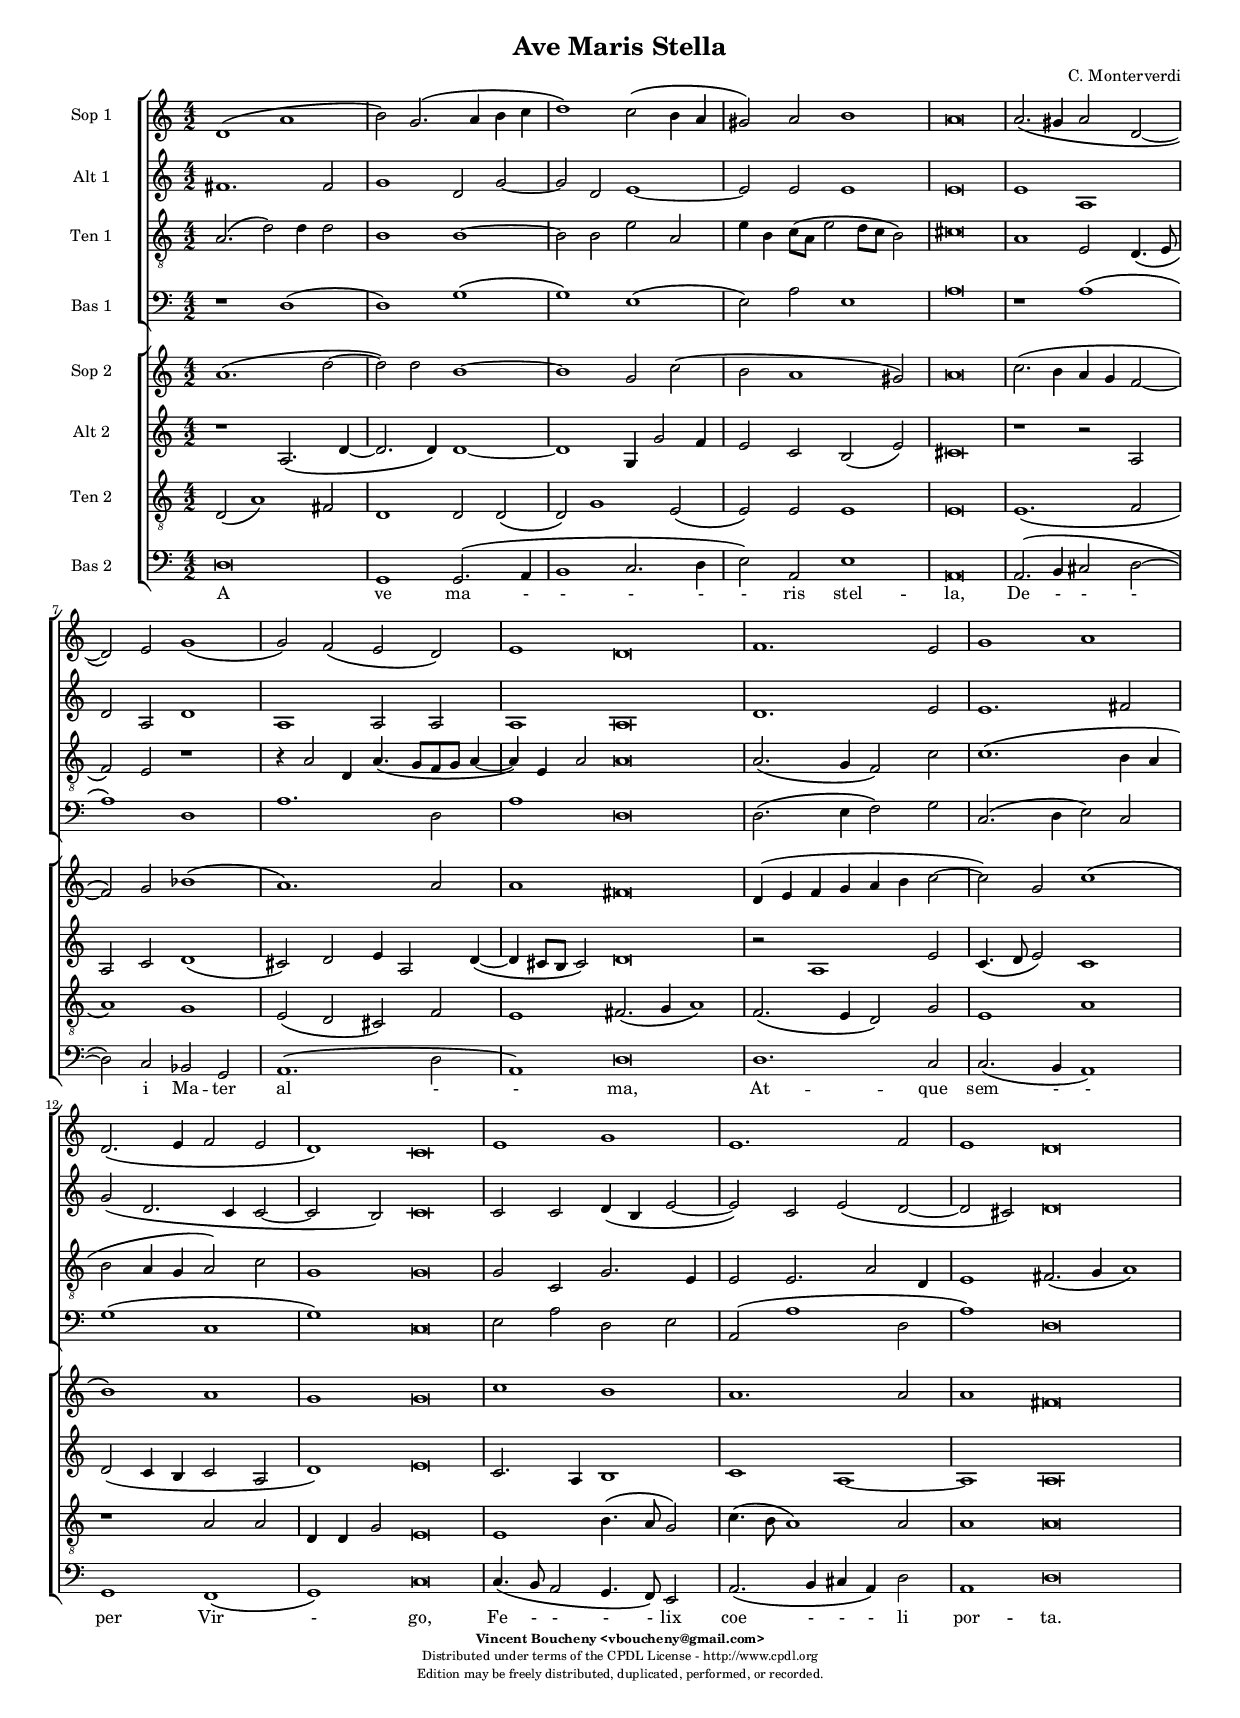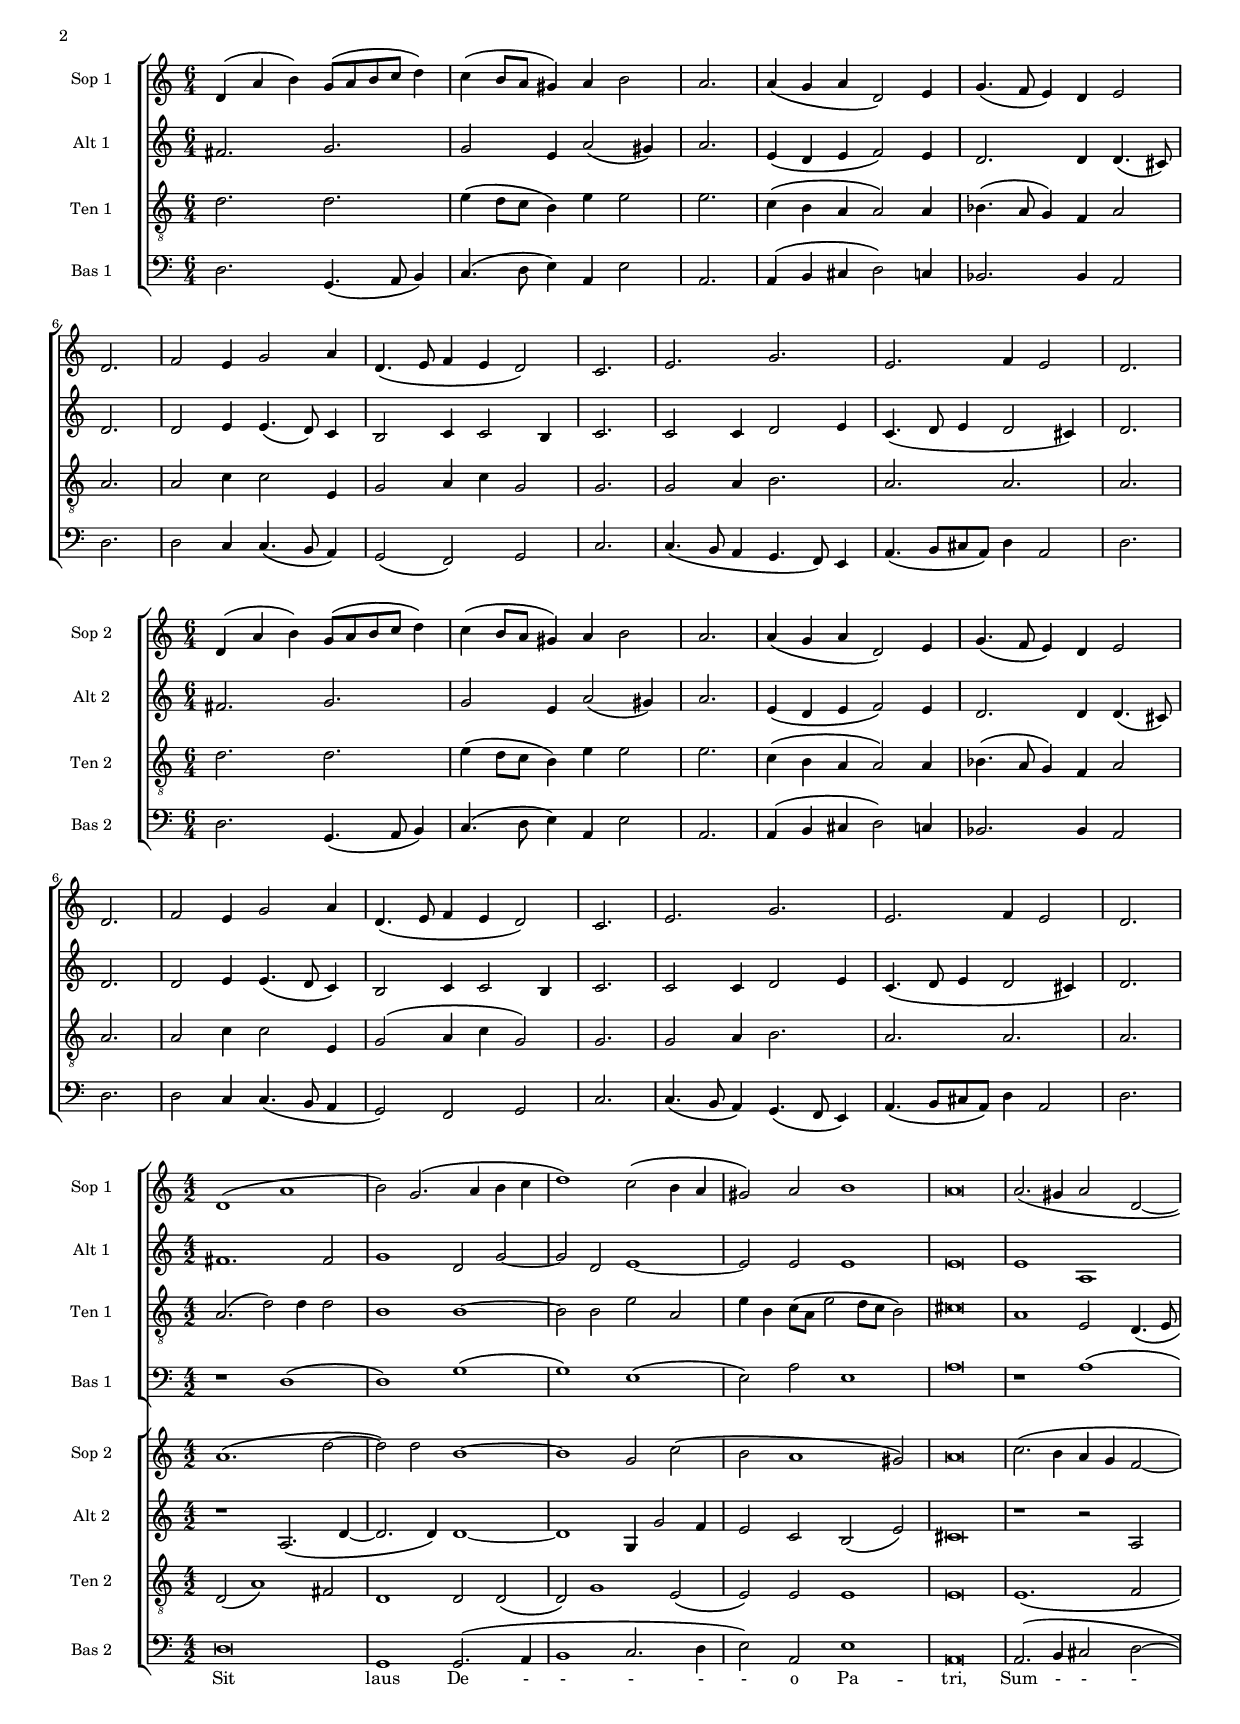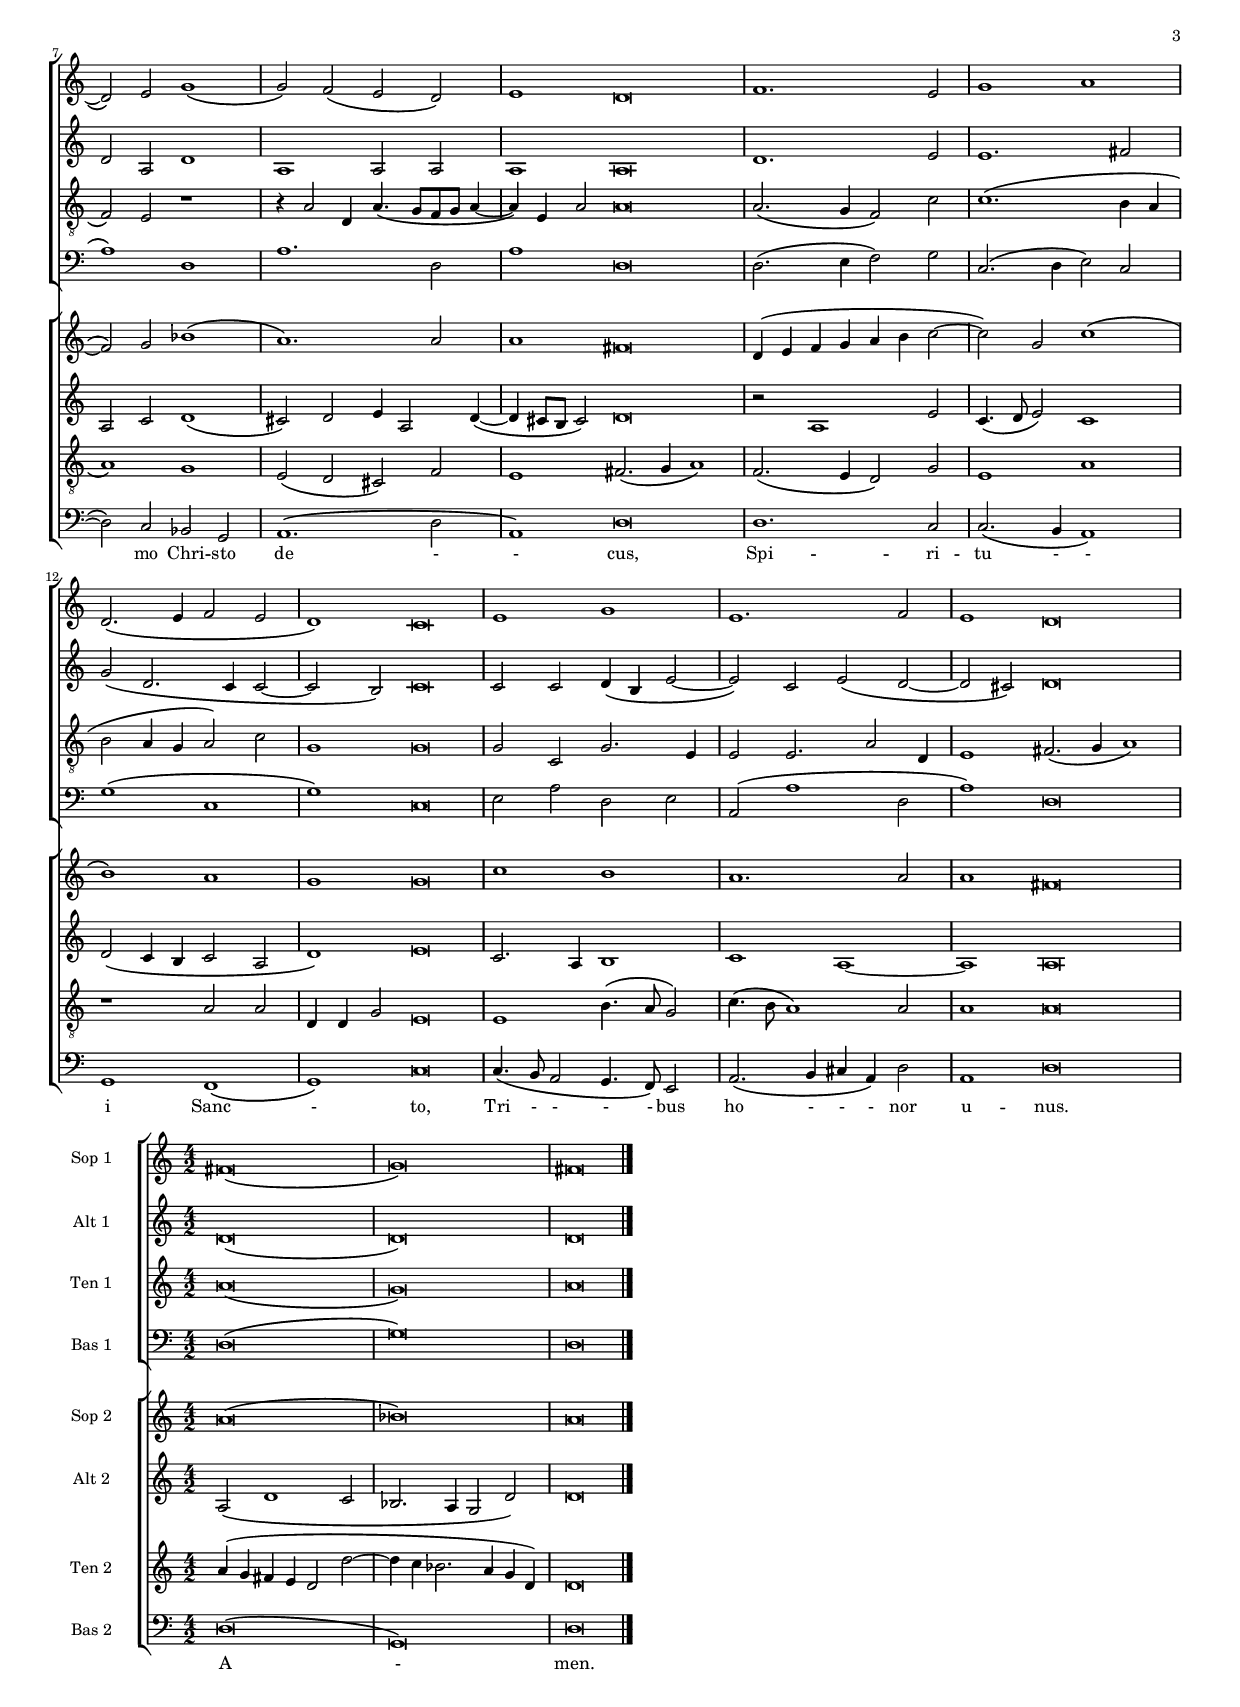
%
% Ave Maris Stella
% (C) CPDL - V0.1
%
#(set-global-staff-size 14)
\paper {
#(set-paper-size "a4")
top-margin = 5\mm
bottom-margin = 10\mm
after-title-space = 5\mm
before-title-space = 0\mm
head-separation = 0\mm
left-margin = 10\mm
right-margin = 10\mm
}
\version "2.10.33"
\header {
title = "Ave Maris Stella"
composer = "C. Monterverdi"
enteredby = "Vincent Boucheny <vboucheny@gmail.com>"
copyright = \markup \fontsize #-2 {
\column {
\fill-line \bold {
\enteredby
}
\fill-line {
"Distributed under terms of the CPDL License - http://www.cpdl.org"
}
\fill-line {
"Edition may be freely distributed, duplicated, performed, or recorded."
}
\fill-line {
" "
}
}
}
}

globalVoice = { \time 4/2 \autoBeamOff }

% SOPRANO

sopraaVoiceVerseA =  \new Voice = "sopraaVoiceVerseA" {
\relative c'' {
\clef treble
\globalVoice

d,1\( a'
b2\) g2.\( a4 b c
d1\) c2\( b4 a
gis2\) a b1
a\breve

a2.\( gis4 a2 d,~
d \) e g1\(
g2\) f\( e d\)

\override Staff.TimeSignature #'stencil = ##f
\time 6/2

e1 d\breve

\override Staff.TimeSignature #'stencil = ##f
\time 4/2

f1. e2
g1 a
d,2.\( e4 f2 e

\override Staff.TimeSignature #'stencil = ##f
\time 6/2

d1\) c\breve

\override Staff.TimeSignature #'stencil = ##f
\time 4/2

e1 g
e1. f2

\override Staff.TimeSignature #'stencil = ##f
\time 6/2

e1 d\breve
}
}

soprabVoiceVerseA =  \new Voice = "soprabVoiceVerseA" {
\relative c'' {
\clef treble
\globalVoice

a1.\( d2~
d\) d b1~
b g2 c2\(
b a1 gis2\)
a\breve

c2.\( b4 a g f2~
f\) g bes1\(
a1.\) a2

\override Staff.TimeSignature #'stencil = ##f
\time 6/2

a1 fis\breve

\override Staff.TimeSignature #'stencil = ##f
\time 4/2

d4\( e f g a b c2~
c\) g c1\(
b\) a

\override Staff.TimeSignature #'stencil = ##f
\time 6/2

g g\breve

\override Staff.TimeSignature #'stencil = ##f
\time 4/2

c1 b
a1. a2

\override Staff.TimeSignature #'stencil = ##f
\time 6/2

a1 fis\breve

}
}

sopraVoiceVerseB = \new Voice = "sopraVoiceVerseB" {
\relative c'' {
\clef treble
\globalVoice

\time 6/4

d,4\( a' b\) g8[\( a b c] d4\)
c\( b8[ a] gis4\) a b2

\override Staff.TimeSignature #'stencil = ##f
\time 3/4

a2.

\override Staff.TimeSignature #'stencil = ##f
\time 6/4

a4\( g a d,2\) e4
g4.\( f8 e4\) d e2

\override Staff.TimeSignature #'stencil = ##f
\time 3/4

d2.

\override Staff.TimeSignature #'stencil = ##f
\time 6/4

f2 e4 g2 a4
d,4.\( e8 f4 e d2\)

\override Staff.TimeSignature #'stencil = ##f
\time 3/4

c2.

\override Staff.TimeSignature #'stencil = ##f
\time 6/4

e2. g
e f4 e2

\override Staff.TimeSignature #'stencil = ##f
\time 3/4

d2.

}
}

sopraaVoiceFinale = \new Voice = "sopraaVoiceFinale" {
\relative c'' {
\clef treble
\globalVoice

fis,\breve\( g\) fis

\bar "|."
}
}

soprabVoiceFinale = \new Voice = "soprabVoiceFinale" {
\relative c'' {
\clef treble
\globalVoice

a\breve\( bes\) a

\bar "|."
}
}

% ALTO

altoaVoiceVerseA =  \new Voice = "altoaVoiceVerseA" {
\relative c'  {
\clef treble
\globalVoice

fis1. fis2
g1 d2 g2~
g d e1~
e2 e e1
e\breve

e1 a,
d2 a d1
a a2 a

\override Staff.TimeSignature #'stencil = ##f
\time 6/2

a1 a\breve

\override Staff.TimeSignature #'stencil = ##f
\time 4/2

d1. e2
e1. fis2
g\( d2. c4 c2~

\override Staff.TimeSignature #'stencil = ##f
\time 6/2

c2 b\) c\breve

\override Staff.TimeSignature #'stencil = ##f
\time 4/2

c2 c d4\( b e2~
e\) c e\( d~

\override Staff.TimeSignature #'stencil = ##f
\time 6/2

d cis\) d\breve
}
}

altobVoiceVerseA =  \new Voice = "altobVoiceVerseA" {
\relative c'' {
\clef treble
\globalVoice

r1 a,2.\( d4~
d2. d4\) d1~
d g,4 g'2 f4
e2 c b\( e\)
cis\breve

r1 r2 a
a c d1\(
cis2\) d e4 a,2 d4~\(

\override Staff.TimeSignature #'stencil = ##f
\time 6/2

d cis8[ b] cis2\) d\breve

\override Staff.TimeSignature #'stencil = ##f
\time 4/2

r2 a1 e'2
c4.\( d8 e2\) c1
d2\( c4 b c2 a

\override Staff.TimeSignature #'stencil = ##f
\time 6/2

d1\) e\breve

\override Staff.TimeSignature #'stencil = ##f
\time 4/2

c2. a4 b1
c1 a~

\override Staff.TimeSignature #'stencil = ##f
\time 6/2

a a\breve
}
}

altoVoiceVerseB = \new Voice = "altoVoiceVerseB" {
\relative c'' {
\clef treble
\globalVoice

\time 6/4

fis,2. g
g2 e4 a2\( gis4\)

\override Staff.TimeSignature #'stencil = ##f
\time 3/4

a2.

\override Staff.TimeSignature #'stencil = ##f
\time 6/4

e4\( d e f2\) e4
d2. d4 d4.\( cis8\)

\override Staff.TimeSignature #'stencil = ##f
\time 3/4

d2.

\override Staff.TimeSignature #'stencil = ##f
\time 6/4

d2 e4 e4.\( d8\) c4
b2 c4 c2 b4

\override Staff.TimeSignature #'stencil = ##f
\time 3/4

c2.

\override Staff.TimeSignature #'stencil = ##f
\time 6/4

c2 c4 d2 e4
c4.\( d8 e4 d2 cis4\)

\override Staff.TimeSignature #'stencil = ##f
\time 3/4

d2.
}
}

altoVoiceVerseC = \new Voice = "altoVoiceVerseC" {
\relative c'' {
\clef treble
\globalVoice

\time 6/4

fis,2. g
g2 e4 a2\( gis4\)

\override Staff.TimeSignature #'stencil = ##f
\time 3/4

a2.

\override Staff.TimeSignature #'stencil = ##f
\time 6/4

e4\( d e f2\) e4
d2. d4 d4.\( cis8\)

\override Staff.TimeSignature #'stencil = ##f
\time 3/4

d2.

\override Staff.TimeSignature #'stencil = ##f
\time 6/4

d2 e4 e4.\( d8 c4\)
b2 c4 c2 b4

\override Staff.TimeSignature #'stencil = ##f
\time 3/4

c2.

\override Staff.TimeSignature #'stencil = ##f
\time 6/4

c2 c4 d2 e4
c4.\( d8 e4 d2 cis4\)

\override Staff.TimeSignature #'stencil = ##f
\time 3/4

d2.
}
}

altoaVoiceFinale = \new Voice = "altoaVoiceFinale" {
\relative c'' {
\clef treble
\globalVoice

d,\breve\( d\) d

\bar "|."
}
}

altobVoiceFinale = \new Voice = "altobVoiceFinale" {
\relative c'' {
\clef treble
\globalVoice

a,2\( d1 c2
bes2. a4 g2 d'\)
d\breve

\bar "|."
}
}

% TENOR

tenoraVoiceVerseA =  \new Voice = "tenoraVoiceVerseA" {
\relative c' {
\clef "G_8"
\globalVoice

\time 6/4

a2.\( d2\) d4 d2
b1 b~
b2 b e a,
e'4 b c8\([ a] e'2 d8[ c] b2\)
cis\breve

a1 e2 d4.\( e8
f2\) e r1
r4 a2 d,4 a'4.\( g8[ f g] a4~

\override Staff.TimeSignature #'stencil = ##f
\time 6/2

a\) e a2 a\breve

\override Staff.TimeSignature #'stencil = ##f
\time 4/2

a2.\( g4 f2\) c'
c1.\( b4 a
b2 a4 g a2\) c

\override Staff.TimeSignature #'stencil = ##f
\time 6/2

g1 g\breve

\override Staff.TimeSignature #'stencil = ##f
\time 4/2

g2 c, g'2. e4
e2 e2. a2 d,4

\override Staff.TimeSignature #'stencil = ##f
\time 18/2

e1 fis2.\( g4 a1\)

}
}

tenorbVoiceVerseA =  \new Voice = "tenorbVoiceVerseA" {
\relative c' {
\clef "G_8"
\globalVoice

d,2\( a'1\) fis2
d1 d2 d\(
d\) g1 e2\(
e\) e e1
e\breve

e1.\( f2
a1\) g
e2\( d cis\) f

\override Staff.TimeSignature #'stencil = ##f
\time 6/2

e1 fis2.\( g4 a1\)

\override Staff.TimeSignature #'stencil = ##f
\time 4/2

f2.\( e4 d2\) g
e1 a
r a2 a

\override Staff.TimeSignature #'stencil = ##f
\time 6/4

d,4 d g2 e\breve

\override Staff.TimeSignature #'stencil = ##f
\time 4/2

e1 b'4.\( a8 g2\)
c4.\( b8 a1\) a2

\override Staff.TimeSignature #'stencil = ##f
\time 6/2

a1 a\breve

\time 6/4
}
}

tenorVoiceVerseB = \new Voice = "tenorVoiceVerseB" {
\relative c' {
\clef "G_8"
\globalVoice

\time 6/4

d2. d
e4\( d8[ c] b4\) e e2

\override Staff.TimeSignature #'stencil = ##f
\time 3/4

e2.

\override Staff.TimeSignature #'stencil = ##f
\time 6/4

c4\( b a a2\) a4
bes4.\( a8 g4\) f a2

\override Staff.TimeSignature #'stencil = ##f
\time 3/4

a2.

\override Staff.TimeSignature #'stencil = ##f
\time 6/4

a2 c4 c2 e,4
g2 a4 c g2

\override Staff.TimeSignature #'stencil = ##f
\time 3/4

g2.

\override Staff.TimeSignature #'stencil = ##f
\time 6/4

g2 a4 b2.
a a

\override Staff.TimeSignature #'stencil = ##f
\time 3/4

a
}
}

tenorVoiceVerseC = \new Voice = "tenorVoiceVerseC" {
\relative c' {
\clef "G_8"
\globalVoice

\time 6/4

d2. d
e4\( d8[ c] b4\) e e2

\override Staff.TimeSignature #'stencil = ##f
\time 3/4

e2.

\override Staff.TimeSignature #'stencil = ##f
\time 6/4

c4\( b a a2\) a4
bes4.\( a8 g4\) f a2

\override Staff.TimeSignature #'stencil = ##f
\time 3/4

a2.

\override Staff.TimeSignature #'stencil = ##f
\time 6/4

a2 c4 c2 e,4
g2\( a4 c g2\)

\override Staff.TimeSignature #'stencil = ##f
\time 3/4

g2.

\override Staff.TimeSignature #'stencil = ##f
\time 6/4

g2 a4 b2.
a a

\override Staff.TimeSignature #'stencil = ##f
\time 3/4

a
}
}

tenoraVoiceFinale = \new Voice = "tenoraVoiceFinale" {
\relative c' {
\clef treble
\globalVoice

a'\breve\( g\) a

\bar "|."
}
}

tenorbVoiceFinale = \new Voice = "tenorbVoiceFinale" {
\relative c' {
\clef treble
\globalVoice

a'4\(g fis e d2 d'~
d4 c bes2. a4 g d\)
d\breve

\bar "|."
}
}

% BASS

bassaVoiceVerseA =  \new Voice = "bassaVoiceVerseA" {
\relative c {
\clef "bass"
\globalVoice

r1 d\(
d\) g\(
g\) e\(
e2\) a e1
a\breve

r1 a\(
a\) d,
a'1. d,2

\override Staff.TimeSignature #'stencil = ##f
\time 6/2

a'1 d,\breve

\override Staff.TimeSignature #'stencil = ##f
\time 4/2

d2.\( e4 f2\) g
c,2.\( d4 e2\) c
g'1\( c,

\override Staff.TimeSignature #'stencil = ##f
\time 6/2

g'\) c,\breve

\override Staff.TimeSignature #'stencil = ##f
\time 4/2

e2 a d, e
a,\( a'1 d,2

\override Staff.TimeSignature #'stencil = ##f
\time 6/2

a'1\) d,\breve

\time 6/4

}
}

bassbVoiceVerseA =  \new Voice = "bassbVoiceVerseA" {
\relative c {
\clef "bass"
\globalVoice

d\breve
g,1 g2.\( a4
b1 c2. d4
e2\) a,2 e'1
a,\breve

a2.\( b4 cis2 d2~
d\) c bes g
a1.\( d2

\override Staff.TimeSignature #'stencil = ##f
\time 6/2

a1\) d\breve

\override Staff.TimeSignature #'stencil = ##f
\time 4/2

d1. c2
c2.\( b4 a1\)
g f\(

\override Staff.TimeSignature #'stencil = ##f
\time 6/2

g\) c\breve

\override Staff.TimeSignature #'stencil = ##f
\time 4/2

c4.\( b8 a2 g4. f8\) e2
a2.\( b4 cis a\) d2

\override Staff.TimeSignature #'stencil = ##f
\time 6/2

a1 d\breve

\time 6/4
}
}

bassVoiceVerseB = \new Voice = "bassVoiceVerseB" {
\relative c' {
\clef "bass"
\globalVoice

\time 6/4

d,2. g,4.\( a8 b4\)
c4.\( d8 e4\) a, e'2

\override Staff.TimeSignature #'stencil = ##f
\time 3/4

a,2.

\override Staff.TimeSignature #'stencil = ##f
\time 6/4

a4\( b cis d2\) c4
bes2. bes4 a2

\override Staff.TimeSignature #'stencil = ##f
\time 3/4

d2.

\override Staff.TimeSignature #'stencil = ##f
\time 6/4

d2 c4 c4.\( b8 a4\)
g2\( f\) g

\override Staff.TimeSignature #'stencil = ##f
\time 3/4

c2.

\override Staff.TimeSignature #'stencil = ##f
\time 6/4

c4.\( b8 a4 g4. f8\) e4
a4.\( b8[ cis a]\) d4 a2

\override Staff.TimeSignature #'stencil = ##f
\time 3/4

d2.

}
}

bassVoiceVerseC = \new Voice = "bassVoiceVerseC" {
\relative c' {
\clef "bass"
\globalVoice

\time 6/4

d,2. g,4.\( a8 b4\)
c4.\( d8 e4\) a, e'2

\override Staff.TimeSignature #'stencil = ##f
\time 3/4

a,2.

\override Staff.TimeSignature #'stencil = ##f
\time 6/4

a4\( b cis d2\) c4
bes2. bes4 a2

\override Staff.TimeSignature #'stencil = ##f
\time 3/4

d2.

\override Staff.TimeSignature #'stencil = ##f
\time 6/4

d2 c4 c4.\( b8 a4
g2\) f g

\override Staff.TimeSignature #'stencil = ##f
\time 3/4

c2.

\override Staff.TimeSignature #'stencil = ##f
\time 6/4

c4.\( b8 a4\) g4.\( f8 e4\)
a4.\( b8[ cis a]\) d4 a2

\override Staff.TimeSignature #'stencil = ##f
\time 3/4

d2.
}
}

bassaVoiceFinale = \new Voice = "bassaVoiceFinale" {
\relative c' {
\clef "bass"
\globalVoice

d,\breve\( g\) d

\bar "|."
}
}

bassbVoiceFinale = \new Voice = "bassbVoiceFinale" {
\relative c' {
\clef "bass"
\globalVoice

d,\breve\( g,\) d'

\bar "|."
}
}

%
% STAFFS
%

% VERSE 1

sopraaStaffVerseA = \new Staff = "sopraaStaffVerseA" {
\set Staff.midiInstrument = #"recorder"
\set Staff.instrumentName = #"Sop 1"
<<
\sopraaVoiceVerseA
>>
}

soprabStaffVerseA = \new Staff = "soprabStaffVerseA" {
\set Staff.midiInstrument = #"recorder"
\set Staff.instrumentName = #"Sop 2"
<<
\soprabVoiceVerseA
>>
}

altoaStaffVerseA = \new Staff = "altoaStaffVerseA" {
\set Staff.midiInstrument = #"recorder"
\set Staff.instrumentName = #"Alt 1"
<<
\altoaVoiceVerseA
>>
}

altobStaffVerseA = \new Staff = "altobStaffVerseA" {
\set Staff.midiInstrument = #"recorder"
\set Staff.instrumentName = #"Alt 2"
<<
\altobVoiceVerseA
>>
}

tenoraStaffVerseA = \new Staff = "tenoraStaffVerseA" {
\set Staff.midiInstrument = #"recorder"
\set Staff.instrumentName = #"Ten 1"
<<
\tenoraVoiceVerseA
>>
}

tenorbStaffVerseA = \new Staff = "tenorbStaffVerseA" {
\set Staff.midiInstrument = #"recorder"
\set Staff.instrumentName = #"Ten 2"
<<
\tenorbVoiceVerseA
>>
}

bassaStaffVerseA = \new Staff = "bassaStaffVerseA" {
\set Staff.midiInstrument = #"recorder"
\set Staff.instrumentName = #"Bas 1"
<<
\bassaVoiceVerseA
>>
}

bassbStaffVerseA = \new Staff = "bassbStaffVerseA" {
\set Staff.midiInstrument = #"acoustic grand"
\set Staff.instrumentName = #"Bas 2"
<<
\bassbVoiceVerseA
>>
}

% VERSE 2

sopraStaffVerseB = \new Staff = "sopraStaffVerseB" {
\set Staff.midiInstrument = #"recorder"
\set Staff.instrumentName = #"Sop 1"
<<
\sopraVoiceVerseB
>>
}

altoStaffVerseB = \new Staff = "altoStaffVerseB" {
\set Staff.midiInstrument = #"recorder"
\set Staff.instrumentName = #"Alt 1"
<<
\altoVoiceVerseB
>>
}

tenorStaffVerseB = \new Staff = "tenorStaffVerseB" {
\set Staff.midiInstrument = #"recorder"
\set Staff.instrumentName = #"Ten 1"
<<
\tenorVoiceVerseB
>>
}

bassStaffVerseB = \new Staff = "bassStaffVerseB" {
\set Staff.midiInstrument = #"recorder"
\set Staff.instrumentName = #"Bas 1"
<<
\bassVoiceVerseB
>>
}

% VERSE 3

sopraStaffVerseC = \new Staff = "sopraStaffVerseC" {
\set Staff.midiInstrument = #"recorder"
\set Staff.instrumentName = #"Sop 2"
<<
\sopraVoiceVerseB
>>
}

altoStaffVerseC = \new Staff = "altoStaffVerseC" {
\set Staff.midiInstrument = #"recorder"
\set Staff.instrumentName = #"Alt 2"
<<
\altoVoiceVerseC
>>
}

tenorStaffVerseC = \new Staff = "tenorStaffVerseC" {
\set Staff.midiInstrument = #"recorder"
\set Staff.instrumentName = #"Ten 2"
<<
\tenorVoiceVerseC
>>
}

bassStaffVerseC = \new Staff = "bassStaffVerseC" {
\set Staff.midiInstrument = #"recorder"
\set Staff.instrumentName = #"Bas 2"
<<
\bassVoiceVerseC
>>
}

% VERSE 4

sopraaStaffVerseD = \new Staff = "sopraaStaffVerseD" {
\set Staff.midiInstrument = #"recorder"
\set Staff.instrumentName = #"Sop 1"
<<
\sopraaVoiceVerseA
>>
}

soprabStaffVerseD = \new Staff = "soprabStaffVerseD" {
\set Staff.midiInstrument = #"recorder"
\set Staff.instrumentName = #"Sop 2"
<<
\soprabVoiceVerseA
>>
}

altoaStaffVerseD = \new Staff = "altoaStaffVerseD" {
\set Staff.midiInstrument = #"recorder"
\set Staff.instrumentName = #"Alt 1"
<<
\altoaVoiceVerseA
>>
}

altobStaffVerseD = \new Staff = "altobStaffVerseD" {
\set Staff.midiInstrument = #"recorder"
\set Staff.instrumentName = #"Alt 2"
<<
\altobVoiceVerseA
>>
}

tenoraStaffVerseD = \new Staff = "tenoraStaffVerseD" {
\set Staff.midiInstrument = #"recorder"
\set Staff.instrumentName = #"Ten 1"
<<
\tenoraVoiceVerseA
>>
}

tenorbStaffVerseD = \new Staff = "tenorbStaffVerseD" {
\set Staff.midiInstrument = #"recorder"
\set Staff.instrumentName = #"Ten 2"
<<
\tenorbVoiceVerseA
>>
}

bassaStaffVerseD = \new Staff = "bassaStaffVerseD" {
\set Staff.midiInstrument = #"recorder"
\set Staff.instrumentName = #"Bas 1"
<<
\bassaVoiceVerseA
>>
}

bassbStaffVerseD = \new Staff = "bassbStaffVerseD" {
\set Staff.midiInstrument = #"acoustic grand"
\set Staff.instrumentName = #"Bas 2"
<<
\bassbVoiceVerseA
>>
}

% Finale

sopraaStaffFinale = \new Staff = "sopraaStaffFinale" {
\set Staff.midiInstrument = #"recorder"
\set Staff.instrumentName = #"Sop 1"
<<
\sopraaVoiceFinale
>>
}

soprabStaffFinale = \new Staff = "soprabStaffFinale" {
\set Staff.midiInstrument = #"recorder"
\set Staff.instrumentName = #"Sop 2"
<<
\soprabVoiceFinale
>>
}

altoaStaffFinale = \new Staff = "altoaStaffFinale" {
\set Staff.midiInstrument = #"recorder"
\set Staff.instrumentName = #"Alt 1"
<<
\altoaVoiceFinale
>>
}

altobStaffFinale = \new Staff = "altobStaffFinale" {
\set Staff.midiInstrument = #"recorder"
\set Staff.instrumentName = #"Alt 2"
<<
\altobVoiceFinale
>>
}

tenoraStaffFinale = \new Staff = "tenoraStaffFinale" {
\set Staff.midiInstrument = #"recorder"
\set Staff.instrumentName = #"Ten 1"
<<
\tenoraVoiceFinale
>>
}

tenorbStaffFinale = \new Staff = "tenorbStaffFinale" {
\set Staff.midiInstrument = #"recorder"
\set Staff.instrumentName = #"Ten 2"
<<
\tenorbVoiceFinale
>>
}

bassaStaffFinale = \new Staff = "bassaStaffFinale" {
\set Staff.midiInstrument = #"recorder"
\set Staff.instrumentName = #"Bas 1"
<<
\bassaVoiceFinale
>>
}

bassbStaffFinale = \new Staff = "bassbStaffFinale" {
\set Staff.midiInstrument = #"acoustic grand"
\set Staff.instrumentName = #"Bas 2"
<<
\bassbVoiceFinale
>>
}

%
% Lyrics
%


% SOPRANO

sopraaWords = \lyricmode {
A - -
ve __ _ _ _
_ ma - -
- ris stel --
la,

De - -
- i Ma
- ter __ _ _
al -- ma,

At -- que
sem -- per
Vir - - -
- go,

Fe -- lix
coe -- li
por -- ta.

Su - - mens__ _
il - - lud A --
ve
Ga - - - bri --
e - - lis o --
re,
}

soprabWords = \lyricmode {
A -
ve ma --
ris stel
- - -
la,

De - - -
- i Ma
- ter
al -- ma,

At - - - - - -
que sem
- per
Vir -- go,

Fe -- lix
coe -- lis
por -- ta.
}

sopraWordsVerseB = \lyricmode {
Su - - mens __ _
il - - lud A --
ve

Ga - - - bri --
e - - lis o --
re,

Fun -- da nos in pa - - - -
ce,

Mu -- tans
E -- vae no --
men.
}

sopraWordsVerseC = \lyricmode {
Sol - - ve __ _
vin - - cla re --
is,

Pro - - - fer
lu - - men cae --
cis:

Ma -- la no -- stra
pel - - - -
le,

Bo -- na
cunc -- ta po --
sce.
}

sopraaWordsVerseD = \lyricmode {
Sit __ _
_ laus __ _ _ _
_ De - -
- o Pa --
tri,

Sum - - -
mo Chri
- sto __ _ _
de -- cus,

Spi -- ri --
tu -- i
Sanc - - -
- to,

Tri -- bus
ho -- nor
u -- nus.
}

soprabWordsVerseD = \lyricmode {
Sit __ _
laus De --
o Pa
- - -
tri,

Sum - - -
- mo Chri
- sto
de -- cus,

Spi - - - - -
- ri --
tu - i
Sanc --
to,

Tri -- bus
ho -- nor
u -- nus.
}

% ALTO

altoaWords = \lyricmode {
A --
ve
ma --
ris stel --
la, ma --
ris stel --
la,

De -- i
Ma -- ter al --
ma, Ma -- ter
al -- ma,

At -- que
sem -- per
Vir - - -
- go,

Fe -- lix coe - -
li por -
- ta.
}

altobWords = \lyricmode {
A -
ve ma
ris, a -- ve
ma -- ris stel -
la,

De
- i Ma
- ter al -- ma, al
- - ma,

At -- que
sem - - per
Vir - - - -
- go,

Fe -- lix coe --
lis por
ta,
}

altoWordsVerseB = \lyricmode {
Su -- mens
il -- lud a -
ve

Ga - - - bri --
e -- lis o -
re,

Fun -- da nos __ _ in
pa -- ce, in pa --
ce,

Mu -- tans E -- vae
no - - - -
men.
}

altoWordsVerseC = \lyricmode {
Sol -- ve
vin -- cla re -
is,

Pro - - - fer
lu -- men cae -
cis:

Ma -- la no - -
stra in pel -
le,

Bo -- na cunc -- ta
po - - - -
sce.
}

altoaWordsVerseD = \lyricmode {
Sit laus
De -- o,
sit __
laus De --
o Pa --
tri,

Sum -- mo
Chri -- sto de --
cus, Chri -- sto
de -- cus,

Spi -- ri --
tu -- i
Sanc - - -
- to,

Tri -- bus ho -
- nor u -
- nus.
}

altobWordsVerseD = \lyricmode {
Sit __
_ laus De --
o, sit laus
De -- o Pa -
tri,

Sum
- mo Chri --
sto de -- cus, de -
- - cus,

Spi -- ri --
tu - - i
Sanc - - - -
- to,

Tri -- bus ho
nor u
nus.
}

% TENOR

tenoraWords = \lyricmode {
A - ve ma --
ris stel
la, a -- ve
ma -- ris stel - - -
la,

De -- i Ma -
- ter,
De -- i Ma -
- ter al -- ma,

At - - que
sem - -
- - - - per
Vir -- go,

Fe -- lix coe -- li
por -- ta, coe -- li
por -- ta. __ _ _

}

tenorbWords = \lyricmode {
A - ve
ma -- ris, a
- ve ma
- ris stel
la,

De -
- i
Ma - - ter
al ma, __ _ _

At - - que
sem -- per
at -- que
sem -- per Vir -- go,

Fe -- lix __ _ _
coe - - li
por -- ta.
}

tenorWordsVerseB = \lyricmode {
Su -- mens
il - - lud A --
ve

Ga - - - bri --
e - - lis o --
re,

Fun -- da nos in
pa -- ce, in pa --
ce,

Mu -- tans E -- vae
no --
men.
}

tenorWordsVerseC = \lyricmode {
Sol -- ve
vin - - cla re --
is,

Pro - - - fer
lu - - men cae --
cis:

Ma -- la no -- stra
pel - - -
le,

Bo -- na cunc --
ta po --
sce.
}

tenoraWordsVerseD = \lyricmode {
Sit __ _ laus De --
o Pa --
tri, sit laus
De -- o Pa - - -
tri,

Sum -- mo Chri -
- sto,
sum -- mo Chri -
- sto de -- cus,

Spi - - ri --
tu - -
- - - - i
Sanc -- to,

Tri -- bus ho -- nor
u -- nus, ho -- nor
u -- nus. __ _ _
}

tenorbWordsVerseD = \lyricmode {
Sit __ _ laus
De -- o, sit __
_ laus De
- o Pa --
tri,

Sum -- mo
Chri -- sto
de - - cus,
de -- cus, __ _ _

Spi -- ri -- tu -- i
Sanc -- to.
Spi -- ri --
tu -- i Sanc -- to,

Tri -- bus __ _ _
ho - - nor
u -- nus.
}

% BASS

bassaWords = \lyricmode {
A -
ve __ _
ma -
ris stel --
la,

De
- i
Ma -- ter
al -- ma,

At - - que
sem - - per
Vir -
- go,

Fe -- lix coe -- li
por - -
- ta.
}

bassbWords = \lyricmode {
A
ve ma -
- - -
- ris stel --
la,

De - -
- i Ma -- ter
al -
- ma,

At -- que
sem - -
per Vir
- go,

Fe - - - - lix
coe - - - li
por -- ta.
}

bassWordsVerseB = \lyricmode {
Su -- mens __ _ _
il - - lud A --
ve

Ga - - - bri --
e -- lis o --
re,

Fun -- da nos __ _ _
in __ _ pa --
ce,

Mu - - - - tans
E - vae no --
men.
}

bassWordsVerseC = \lyricmode {
Sol -- ve __ _ _
vin - - cla re --
is,

Pro - - - fer
lu -- men cae --
cis:

Ma -- la no - -
- stra pel --
le,

Bo - - na __ _ _
cunc - ta po --
sce.
}

bassaWordsVerseD = \lyricmode {
Sit __ _
laus __ _
De
- o Pa --
tri,

Sum
- mo
Chri -- sto
de -- cus,

Spi - - ri --
tu - - i
Sanc -
- to,

Tri -- bus ho -
nor u -
- nus.
}

bassbWordsVerseD = \lyricmode {
Sit
laus De -
- - -
- o Pa --
tri,

Sum - -
- mo Chri -- sto
de -
- cus,

Spi -- ri --
tu - -
i Sanc
- to,

Tri - - - - bus
ho - - - nor
u -- nus.
}


% FINALE

AveFinale = \lyricmode {
A - men.
}

AveBFinale = \lyricmode {
A - - - - - - men.
}

AveCFinale = \lyricmode{
A - - - - - - - - - - men.
}

\score {
<<
\new ChoirStaff <<
\sopraaStaffVerseA
\altoaStaffVerseA
\tenoraStaffVerseA
\bassaStaffVerseA
>>
\new ChoirStaff <<
\soprabStaffVerseA
\altobStaffVerseA
\tenorbStaffVerseA
\bassbStaffVerseA
\new Lyrics \lyricsto "bassbVoiceVerseA" { \bassbWords }
>>
>>
}

\score {
<<
\new ChoirStaff <<
\sopraStaffVerseB
\altoStaffVerseB
\tenorStaffVerseB
\bassStaffVerseB
>>
>>
}

\score {
<<
\new ChoirStaff <<
\sopraStaffVerseC
\altoStaffVerseC
\tenorStaffVerseC
\bassStaffVerseC
>>
>>
}


\score {
<<
\new ChoirStaff <<
\sopraaStaffVerseD
\altoaStaffVerseD
\tenoraStaffVerseD
\bassaStaffVerseD
>>
\new ChoirStaff <<
\soprabStaffVerseD
\altobStaffVerseD
\tenorbStaffVerseD
\bassbStaffVerseD
\new Lyrics \lyricsto "bassbVoiceVerseA" { \bassbWordsVerseD }
>>
>>
\layout { }
\midi {
\context {
\Score
tempoWholesPerMinute = #(ly:make-moment 65 2)
}
}
}

\score {
<<
\new ChoirStaff <<
\sopraaStaffFinale
\altoaStaffFinale
\tenoraStaffFinale
\bassaStaffFinale
>>
\new ChoirStaff <<
\soprabStaffFinale
\altobStaffFinale
\tenorbStaffFinale
\bassbStaffFinale
\new Lyrics \lyricsto "bassbVoiceFinale" { \AveFinale }
>>
>>
\layout { }
\midi {
\context {
\Score
tempoWholesPerMinute = #(ly:make-moment 65 2)
}
}
}
